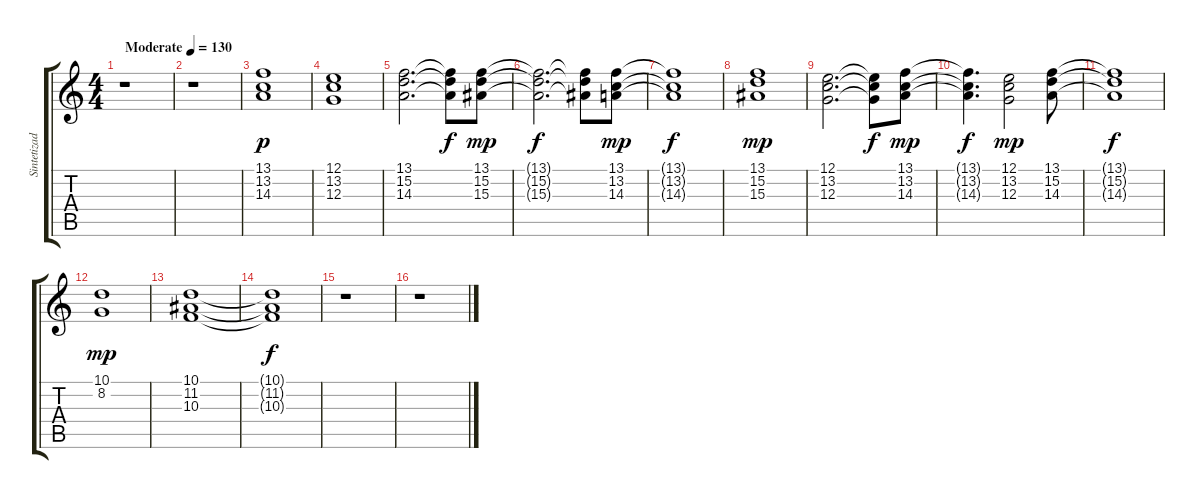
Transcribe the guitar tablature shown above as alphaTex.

\track ("Sintetizador II" "Sintetizad") {instrument rockorgan}
\staff {score tabs}
\tuning (E4 B3 G3 D3 A2 E2) {hide}
\ts (4 4)
\tempo (130 "Moderate")
\clef g2
\ks c
r.1{dy p instrument rockorgan} |
r.1 |
(13.1 13.2 14.3).1{volume 11 balance 6 instrument rockorgan} |
(12.1 13.2 12.3).1 |
(13.1 15.2 14.3).2{d} (13.1{t} 15.2{t} 14.3{t}).8{dy f} (13.1 15.2 15.3).8{dy mp} |
(13.1{t} 15.2{t} 15.3{t}).2{d dy f} (13.1{t} 15.2{t} 15.3{t}).8 (13.1 13.2 14.3).8{dy mp} |
(13.1{t} 13.2{t} 14.3{t}).1{dy f} |
(13.1 15.2 15.3).1{dy mp} |
(12.1 13.2 12.3).2{d} (12.1{t} 13.2{t} 12.3{t}).8{dy f} (13.1 13.2 14.3).8{dy mp} |
(13.1{t} 13.2{t} 14.3{t}).4{d dy f} (12.1 13.2 12.3).2{dy mp} (13.1 15.2 14.3).8 |
(13.1{t} 15.2{t} 14.3{t}).1{dy f} |
(10.1 8.2).1{dy mp} |
(10.1 11.2 10.3).1 |
(10.1{t} 11.2{t} 10.3{t}).1{dy f} |
r.1 |
r.1
